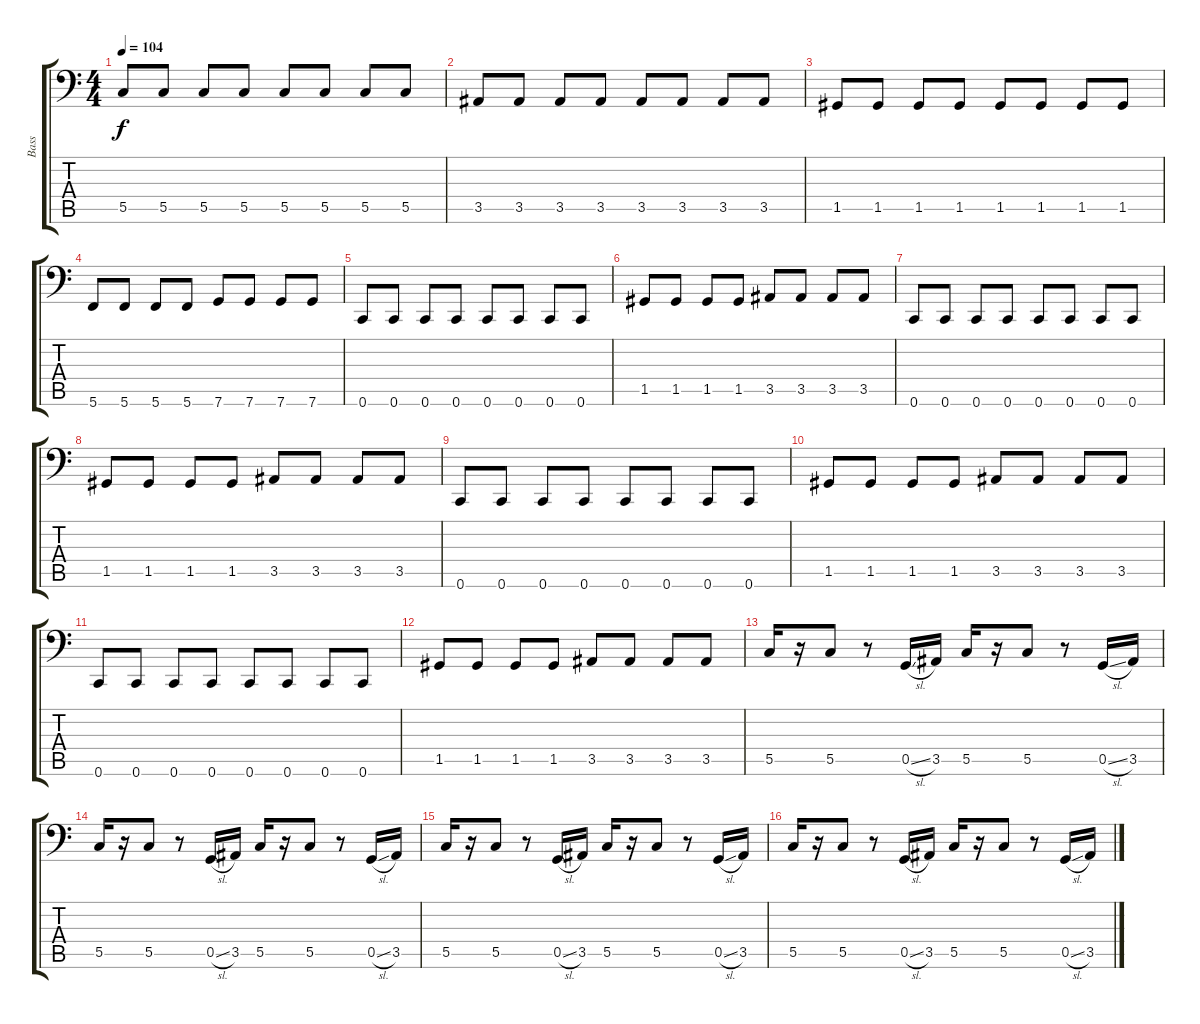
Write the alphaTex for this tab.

\track ("Bass" "Bass") {instrument electricbassfinger}
\staff {score tabs}
\tuning (D3 A2 F2 C2 G1 C1) {hide}
\ts (4 4)
\tempo 104
\clef f4
\ks c
5.5.8{dy f} 5.5.8 5.5.8 5.5.8 5.5.8 5.5.8 5.5.8 5.5.8 |
3.5.8 3.5.8 3.5.8 3.5.8 3.5.8 3.5.8 3.5.8 3.5.8 |
1.5.8 1.5.8 1.5.8 1.5.8 1.5.8 1.5.8 1.5.8 1.5.8 |
5.6.8 5.6.8 5.6.8 5.6.8 7.6.8 7.6.8 7.6.8 7.6.8 |
0.6.8 0.6.8 0.6.8 0.6.8 0.6.8 0.6.8 0.6.8 0.6.8 |
1.5.8 1.5.8 1.5.8 1.5.8 3.5.8 3.5.8 3.5.8 3.5.8 |
0.6.8 0.6.8 0.6.8 0.6.8 0.6.8 0.6.8 0.6.8 0.6.8 |
1.5.8 1.5.8 1.5.8 1.5.8 3.5.8 3.5.8 3.5.8 3.5.8 |
0.6.8 0.6.8 0.6.8 0.6.8 0.6.8 0.6.8 0.6.8 0.6.8 |
1.5.8 1.5.8 1.5.8 1.5.8 3.5.8 3.5.8 3.5.8 3.5.8 |
0.6.8 0.6.8 0.6.8 0.6.8 0.6.8 0.6.8 0.6.8 0.6.8 |
1.5.8 1.5.8 1.5.8 1.5.8 3.5.8 3.5.8 3.5.8 3.5.8 |
5.5.16 r.16 5.5.8 r.8 0.5{sl}.16 3.5.16 5.5.16 r.16 5.5.8 r.8 0.5{sl}.16 3.5.16 |
5.5.16 r.16 5.5.8 r.8 0.5{sl}.16 3.5.16 5.5.16 r.16 5.5.8 r.8 0.5{sl}.16 3.5.16 |
5.5.16 r.16 5.5.8 r.8 0.5{sl}.16 3.5.16 5.5.16 r.16 5.5.8 r.8 0.5{sl}.16 3.5.16 |
5.5.16 r.16 5.5.8 r.8 0.5{sl}.16 3.5.16 5.5.16 r.16 5.5.8 r.8 0.5{sl}.16 3.5.16
